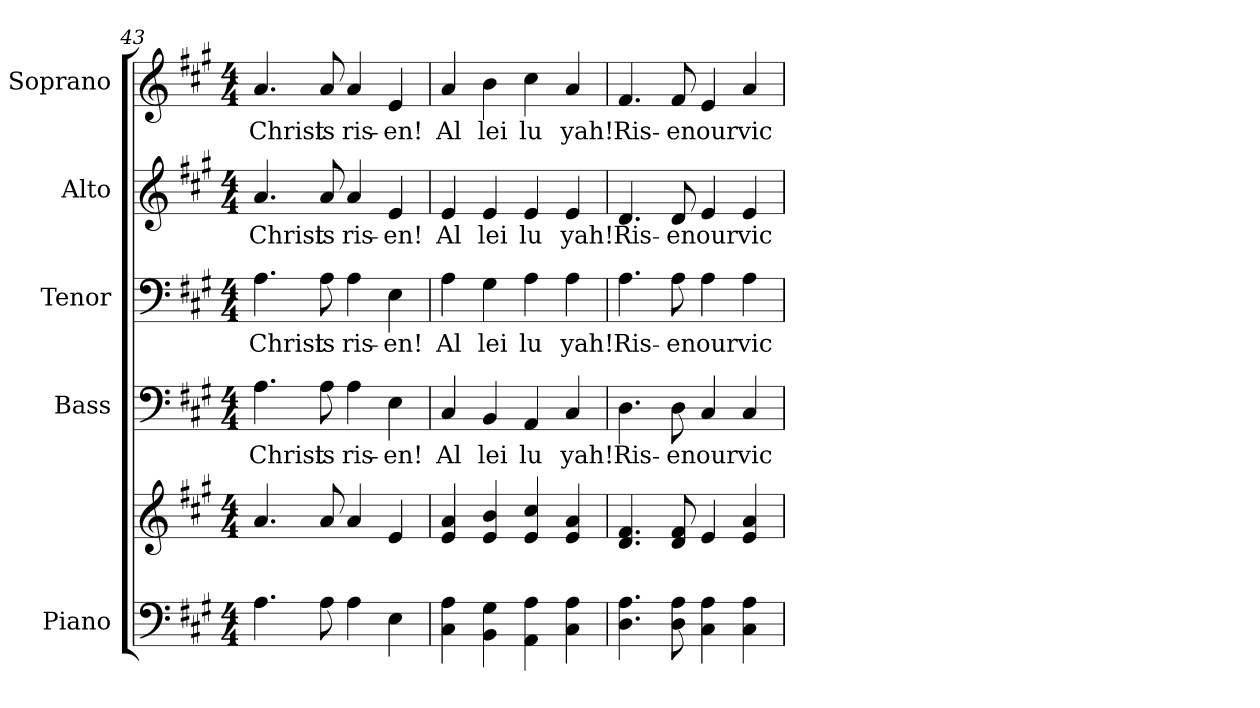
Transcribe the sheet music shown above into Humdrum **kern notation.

**kern	**kern	**kern	**text	**kern	**text	**kern	**text	**kern	**text
*part5	*part5	*part4	*part4	*part3	*part3	*part2	*part2	*part1	*part1
*staff6	*staff5	*staff4	*staff4	*staff3	*staff3	*staff2	*staff2	*staff1	*staff1
*I"Piano	*	*I"Bass	*	*I"Tenor	*	*I"Alto	*	*I"Soprano	*
*I'Pno.	*	*I'B.	*	*I'T.	*	*I'A.	*	*I'S.	*
!!LO:PB:g=z
*clefF4	*clefG2	*clefF4	*	*clefF4	*	*clefG2	*	*clefG2	*
*k[f#c#g#]	*k[f#c#g#]	*k[f#c#g#]	*	*k[f#c#g#]	*	*k[f#c#g#]	*	*k[f#c#g#]	*
*A:	*A:	*A:	*	*A:	*	*A:	*	*A:	*
*M4/4	*M4/4	*M4/4	*	*M4/4	*	*M4/4	*	*M4/4	*
=43	=43	=43	=43	=43	=43	=43	=43	=43	=43
!	!	!	!LO:LY:b:color=#000000	!	!	!	!	!	!
!	!	!	!	!	!LO:LY:b:color=#000000	!	!	!	!
!	!	!	!	!	!	!	!LO:LY:b:color=#000000	!	!
!	!	!	!	!	!	!	!	!	!LO:LY:b:color=#000000
4.Ai\	4.ai/	4.Ai\	Christ	4.Ai\	Christ	4.ai/	Christ	4.ai/	Christ
!	!	!	!LO:LY:b:color=#000000	!	!	!	!	!	!
!	!	!	!	!	!LO:LY:b:color=#000000	!	!	!	!
!	!	!	!	!	!	!	!LO:LY:b:color=#000000	!	!
!	!	!	!	!	!	!	!	!	!LO:LY:b:color=#000000
8Ai\	8ai/	8Ai\	is	8Ai\	is	8ai/	is	8ai/	is
!	!	!	!LO:LY:b:color=#000000	!	!	!	!	!	!
!	!	!	!	!	!LO:LY:b:color=#000000	!	!	!	!
!	!	!	!	!	!	!	!LO:LY:b:color=#000000	!	!
!	!	!	!	!	!	!	!	!	!LO:LY:b:color=#000000
4Ai\	4ai/	4Ai\	ris-	4Ai\	ris-	4ai/	ris-	4ai/	ris-
!	!	!	!LO:LY:b:color=#000000	!	!	!	!	!	!
!	!	!	!	!	!LO:LY:b:color=#000000	!	!	!	!
!	!	!	!	!	!	!	!LO:LY:b:color=#000000	!	!
!	!	!	!	!	!	!	!	!	!LO:LY:b:color=#000000
4Ei\	4ei/	4Ei\	-en!	4Ei\	-en!	4ei/	-en!	4ei/	-en!
=44	=44	=44	=44	=44	=44	=44	=44	=44	=44
!	!	!	!LO:LY:b:color=#000000	!	!	!	!	!	!
!	!	!	!	!	!LO:LY:b:color=#000000	!	!	!	!
!	!	!	!	!	!	!	!LO:LY:b:color=#000000	!	!
!	!	!	!	!	!	!	!	!	!LO:LY:b:color=#000000
4C#i\ 4Ai	4ei/ 4ai	4C#i/	Al	4Ai\	Al	4ei/	Al	4ai/	Al
!	!	!	!LO:LY:b:color=#000000	!	!	!	!	!	!
!	!	!	!	!	!LO:LY:b:color=#000000	!	!	!	!
!	!	!	!	!	!	!	!LO:LY:b:color=#000000	!	!
!	!	!	!	!	!	!	!	!	!LO:LY:b:color=#000000
4BBi\ 4G#i	4ei/ 4bi	4BBi/	lei	4G#i\	lei	4ei/	lei	4bi\	lei
!	!	!	!LO:LY:b:color=#000000	!	!	!	!	!	!
!	!	!	!	!	!LO:LY:b:color=#000000	!	!	!	!
!	!	!	!	!	!	!	!LO:LY:b:color=#000000	!	!
!	!	!	!	!	!	!	!	!	!LO:LY:b:color=#000000
4AAi\ 4Ai	4ei/ 4cc#i	4AAi/	lu	4Ai\	lu	4ei/	lu	4cc#i\	lu
!	!	!	!LO:LY:b:color=#000000	!	!	!	!	!	!
!	!	!	!	!	!LO:LY:b:color=#000000	!	!	!	!
!	!	!	!	!	!	!	!LO:LY:b:color=#000000	!	!
!	!	!	!	!	!	!	!	!	!LO:LY:b:color=#000000
4C#i\ 4Ai	4ei/ 4ai	4C#i/	yah!	4Ai\	yah!	4ei/	yah!	4ai/	yah!
!!LO:PB:g=z
=45	=45	=45	=45	=45	=45	=45	=45	=45	=45
!	!	!	!LO:LY:b:color=#000000	!	!	!	!	!	!
!	!	!	!	!	!LO:LY:b:color=#000000	!	!	!	!
!	!	!	!	!	!	!	!LO:LY:b:color=#000000	!	!
!	!	!	!	!	!	!	!	!	!LO:LY:b:color=#000000
4.Di\ 4.Ai	4.di/ 4.f#i	4.Di\	Ris-	4.Ai\	Ris-	4.di/	Ris-	4.f#i/	Ris-
!	!	!	!LO:LY:b:color=#000000	!	!	!	!	!	!
!	!	!	!	!	!LO:LY:b:color=#000000	!	!	!	!
!	!	!	!	!	!	!	!LO:LY:b:color=#000000	!	!
!	!	!	!	!	!	!	!	!	!LO:LY:b:color=#000000
8Di\ 8Ai	8di/ 8f#i	8Di\	-en	8Ai\	-en	8di/	-en	8f#i/	-en
!	!	!	!LO:LY:b:color=#000000	!	!	!	!	!	!
!	!	!	!	!	!LO:LY:b:color=#000000	!	!	!	!
!	!	!	!	!	!	!	!LO:LY:b:color=#000000	!	!
!	!	!	!	!	!	!	!	!	!LO:LY:b:color=#000000
4C#i\ 4Ai	4ei/	4C#i/	our	4Ai\	our	4ei/	our	4ei/	our
!	!	!	!LO:LY:b:color=#000000	!	!	!	!	!	!
!	!	!	!	!	!LO:LY:b:color=#000000	!	!	!	!
!	!	!	!	!	!	!	!LO:LY:b:color=#000000	!	!
!	!	!	!	!	!	!	!	!	!LO:LY:b:color=#000000
4C#i\ 4Ai	4ei/ 4ai	4C#i/	vic-	4Ai\	vic-	4ei/	vic-	4ai/	vic-
=	=	=	=	=	=	=	=	=	=
*-	*-	*-	*-	*-	*-	*-	*-	*-	*-
